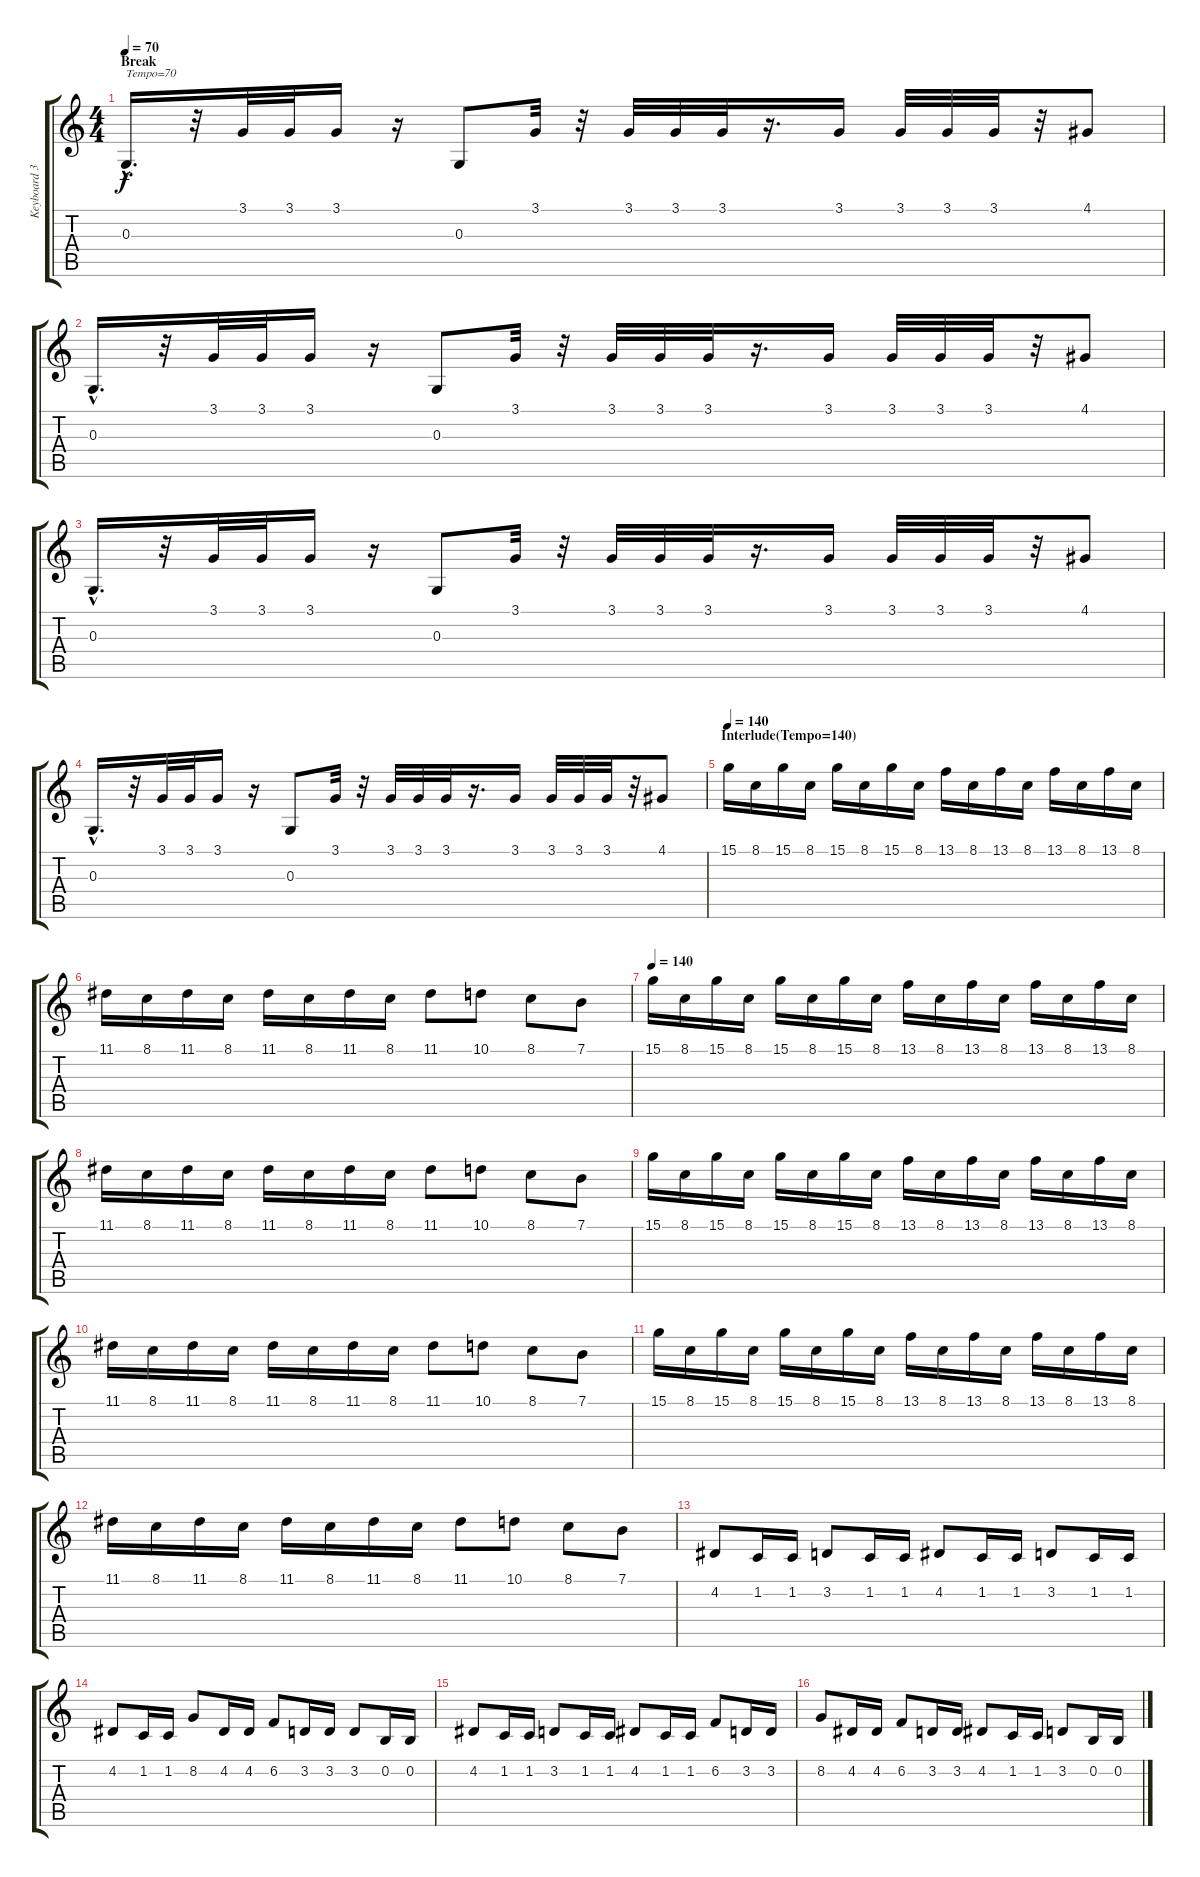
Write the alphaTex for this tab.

\track ("Keyboard 3" "Keyboard 3") {instrument harpsichord}
\staff {score tabs}
\tuning (E4 B3 G3 D3 A2 E2) {hide}
\ts (4 4)
\section ("" "Break")
\tempo 70
\clef g2
\ks c
0.3{hac}.16{d txt "Tempo=70" dy f instrument stringensemble1} r.32 3.1.32 3.1.32 3.1.16 r.16 0.3.8 3.1.32 r.32 3.1.32 3.1.32 3.1.32 r.16{d} 3.1.16 3.1.32 3.1.32 3.1.32 r.32 4.1.8 |
0.3{hac}.16{d} r.32 3.1.32 3.1.32 3.1.16 r.16 0.3.8 3.1.32 r.32 3.1.32 3.1.32 3.1.32 r.16{d} 3.1.16 3.1.32 3.1.32 3.1.32 r.32 4.1.8 |
0.3{hac}.16{d} r.32 3.1.32 3.1.32 3.1.16 r.16 0.3.8 3.1.32 r.32 3.1.32 3.1.32 3.1.32 r.16{d} 3.1.16 3.1.32 3.1.32 3.1.32 r.32 4.1.8 |
0.3{hac}.16{d} r.32 3.1.32 3.1.32 3.1.16 r.16 0.3.8 3.1.32 r.32 3.1.32 3.1.32 3.1.32 r.16{d} 3.1.16 3.1.32 3.1.32 3.1.32 r.32 4.1.8 |
\section ("" "Interlude(Tempo=140)")
\tempo 140
15.1.16{volume 10 instrument harpsichord} 8.1.16 15.1.16 8.1.16 15.1.16 8.1.16 15.1.16 8.1.16 13.1.16 8.1.16 13.1.16 8.1.16 13.1.16 8.1.16 13.1.16 8.1.16 |
11.1.16 8.1.16 11.1.16 8.1.16 11.1.16 8.1.16 11.1.16 8.1.16 11.1.8 10.1.8 8.1.8 7.1.8 |
\tempo 140
15.1.16 8.1.16 15.1.16 8.1.16 15.1.16 8.1.16 15.1.16 8.1.16 13.1.16 8.1.16 13.1.16 8.1.16 13.1.16 8.1.16 13.1.16 8.1.16 |
11.1.16 8.1.16 11.1.16 8.1.16 11.1.16 8.1.16 11.1.16 8.1.16 11.1.8 10.1.8 8.1.8 7.1.8 |
15.1.16{volume 13 instrument harpsichord} 8.1.16 15.1.16 8.1.16 15.1.16 8.1.16 15.1.16 8.1.16 13.1.16 8.1.16 13.1.16 8.1.16 13.1.16 8.1.16 13.1.16 8.1.16 |
11.1.16 8.1.16 11.1.16 8.1.16 11.1.16 8.1.16 11.1.16 8.1.16 11.1.8 10.1.8 8.1.8 7.1.8 |
15.1.16 8.1.16 15.1.16 8.1.16 15.1.16 8.1.16 15.1.16 8.1.16 13.1.16 8.1.16 13.1.16 8.1.16 13.1.16 8.1.16 13.1.16 8.1.16 |
11.1.16 8.1.16 11.1.16 8.1.16 11.1.16 8.1.16 11.1.16 8.1.16 11.1.8 10.1.8 8.1.8 7.1.8 |
4.2.8 1.2.16 1.2.16 3.2.8 1.2.16 1.2.16 4.2.8 1.2.16 1.2.16 3.2.8 1.2.16 1.2.16 |
4.2.8 1.2.16 1.2.16 8.2.8 4.2.16 4.2.16 6.2.8 3.2.16 3.2.16 3.2.8 0.2.16 0.2.16 |
4.2.8 1.2.16 1.2.16 3.2.8 1.2.16 1.2.16 4.2.8 1.2.16 1.2.16 6.2.8 3.2.16 3.2.16 |
8.2.8 4.2.16 4.2.16 6.2.8 3.2.16 3.2.16 4.2.8 1.2.16 1.2.16 3.2.8 0.2.16 0.2.16
